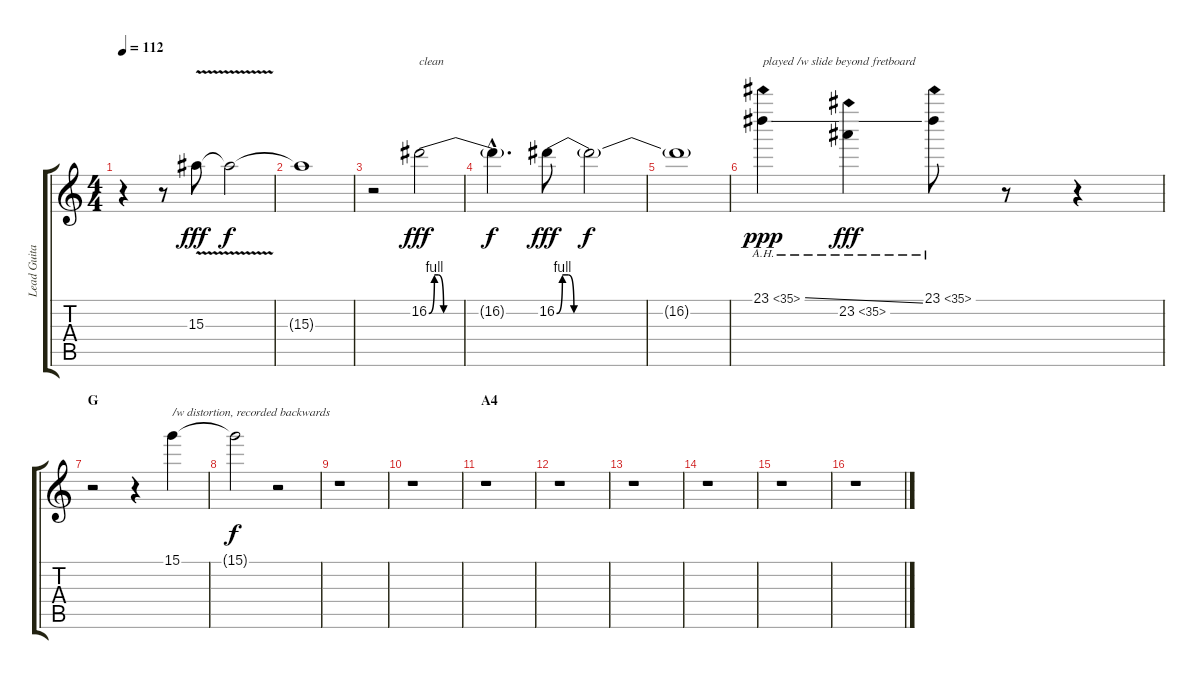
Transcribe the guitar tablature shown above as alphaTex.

\track ("Lead Guitar 2" "Lead Guita") {instrument distortionguitar}
\staff {score tabs}
\tuning (E4 B3 G3 D3 A2 E2) {hide}
\ts (4 4)
\tempo 112
\clef g2
\ks c
r.4{dy fff} r.8 15.3{v}.8 15.3{t}.2{dy f} |
15.3{t}.1 |
r.2 16.2{be (custom 0 0 3 4 5 4 8 0 60 0)}.2{txt "clean" dy fff instrument electricguitarclean} |
16.2{hac t}.4{d dy f} 16.2{be (custom 0 0 2 4 4 4 6 0 45 0 60 0)}.8{dy fff} 16.2{t}.2{dy f} |
16.2{t}.1 |
23.1{ah 12 ss}.4{txt "played /w slide beyond fretboard" dy ppp} 23.2{ah 12}.4{dy fff} 23.1{ah 12}.8 r.8 r.4 |
\section ("" "G")
r.2 r.4 15.1.4{txt "/w distortion, recorded backwards" instrument distortionguitar} |
15.1{t}.2{dy f} r.2 |
r.1 |
r.1 |
\section ("" "A4")
r.1 |
r.1 |
r.1 |
r.1 |
r.1 |
r.1
